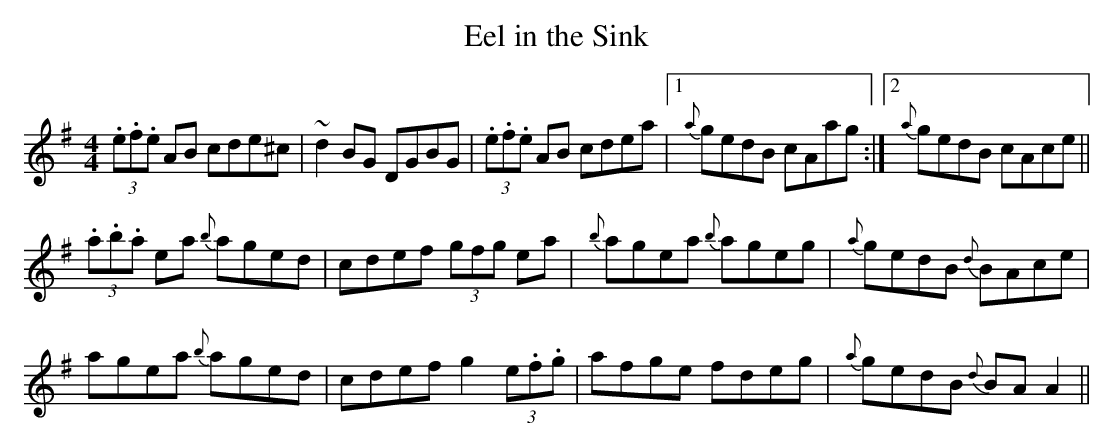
X:1
T:Eel in the Sink
M:4/4
L:1/8
K:G
(3.e.f.e AB cde^c | ~d2BG DGBG | (3.e.f.e AB cdea|1 {a}gedB cAag :|2 {a}gedB cAce ||
(3.a.b.a ea {b}aged | cdef (3gfg ea | {b}agea {b}ageg | {a}gedB {d}BAce |
agea {b}aged | cdef g2 (3e.f.g | afge fdeg | {a}gedB {d}BAA2 ||
